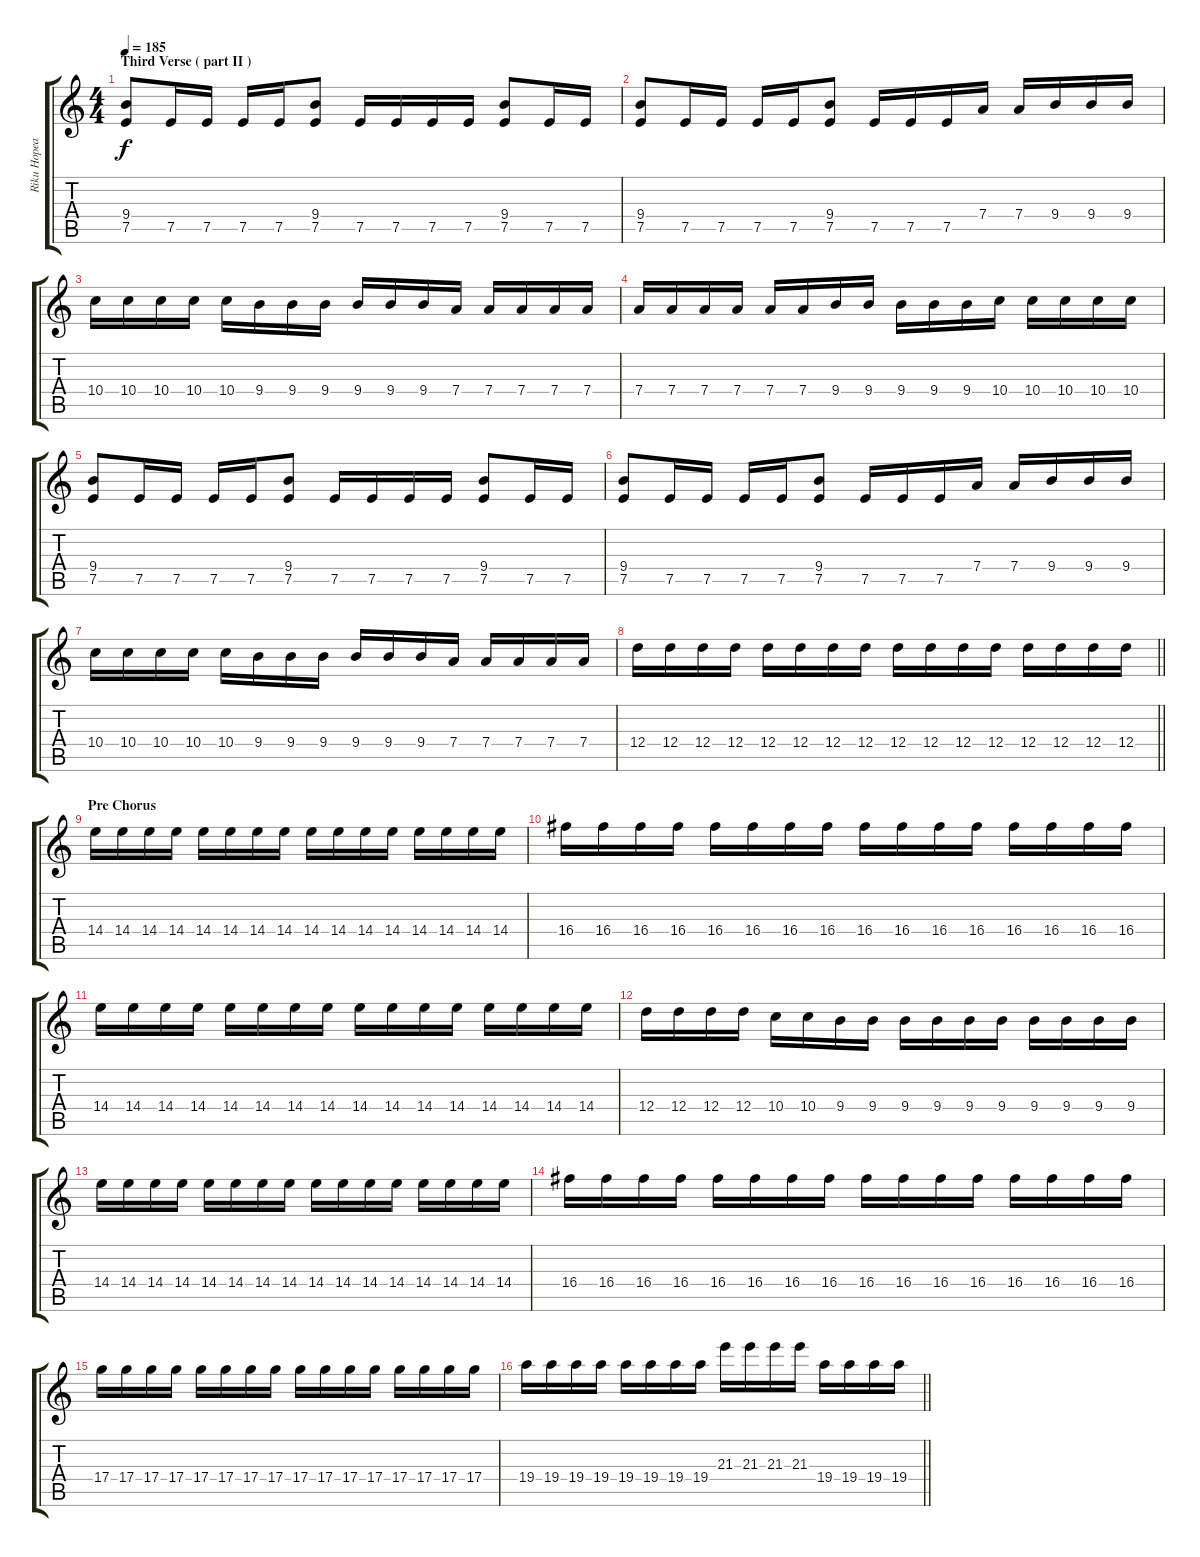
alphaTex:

\track ("Riku Hopeakoski '' K-oz ''" "Riku Hopea") {instrument overdrivenguitar}
\staff {score tabs}
\tuning (E4 B3 G3 D3 A2 E2) {hide}
\ts (4 4)
\section ("" "Third Verse ( part II )")
\tempo 185
\clef g2
\ks c
(9.4 7.5).8{dy f} 7.5.16 7.5.16 7.5.16 7.5.16 (9.4 7.5).8 7.5.16 7.5.16 7.5.16 7.5.16 (9.4 7.5).8 7.5.16 7.5.16 |
(9.4 7.5).8 7.5.16 7.5.16 7.5.16 7.5.16 (9.4 7.5).8 7.5.16 7.5.16 7.5.16 7.4.16 7.4.16 9.4.16 9.4.16 9.4.16 |
10.4.16 10.4.16 10.4.16 10.4.16 10.4.16 9.4.16 9.4.16 9.4.16 9.4.16 9.4.16 9.4.16 7.4.16 7.4.16 7.4.16 7.4.16 7.4.16 |
7.4.16 7.4.16 7.4.16 7.4.16 7.4.16 7.4.16 9.4.16 9.4.16 9.4.16 9.4.16 9.4.16 10.4.16 10.4.16 10.4.16 10.4.16 10.4.16 |
(9.4 7.5).8 7.5.16 7.5.16 7.5.16 7.5.16 (9.4 7.5).8 7.5.16 7.5.16 7.5.16 7.5.16 (9.4 7.5).8 7.5.16 7.5.16 |
(9.4 7.5).8 7.5.16 7.5.16 7.5.16 7.5.16 (9.4 7.5).8 7.5.16 7.5.16 7.5.16 7.4.16 7.4.16 9.4.16 9.4.16 9.4.16 |
10.4.16 10.4.16 10.4.16 10.4.16 10.4.16 9.4.16 9.4.16 9.4.16 9.4.16 9.4.16 9.4.16 7.4.16 7.4.16 7.4.16 7.4.16 7.4.16 |
\barLineRight lightlight
12.4.16 12.4.16 12.4.16 12.4.16 12.4.16 12.4.16 12.4.16 12.4.16 12.4.16 12.4.16 12.4.16 12.4.16 12.4.16 12.4.16 12.4.16 12.4.16 |
\section ("" "Pre Chorus ")
14.4.16 14.4.16 14.4.16 14.4.16 14.4.16 14.4.16 14.4.16 14.4.16 14.4.16 14.4.16 14.4.16 14.4.16 14.4.16 14.4.16 14.4.16 14.4.16 |
16.4.16 16.4.16 16.4.16 16.4.16 16.4.16 16.4.16 16.4.16 16.4.16 16.4.16 16.4.16 16.4.16 16.4.16 16.4.16 16.4.16 16.4.16 16.4.16 |
14.4.16 14.4.16 14.4.16 14.4.16 14.4.16 14.4.16 14.4.16 14.4.16 14.4.16 14.4.16 14.4.16 14.4.16 14.4.16 14.4.16 14.4.16 14.4.16 |
12.4.16 12.4.16 12.4.16 12.4.16 10.4.16 10.4.16 9.4.16 9.4.16 9.4.16 9.4.16 9.4.16 9.4.16 9.4.16 9.4.16 9.4.16 9.4.16 |
14.4.16 14.4.16 14.4.16 14.4.16 14.4.16 14.4.16 14.4.16 14.4.16 14.4.16 14.4.16 14.4.16 14.4.16 14.4.16 14.4.16 14.4.16 14.4.16 |
16.4.16 16.4.16 16.4.16 16.4.16 16.4.16 16.4.16 16.4.16 16.4.16 16.4.16 16.4.16 16.4.16 16.4.16 16.4.16 16.4.16 16.4.16 16.4.16 |
17.4.16 17.4.16 17.4.16 17.4.16 17.4.16 17.4.16 17.4.16 17.4.16 17.4.16 17.4.16 17.4.16 17.4.16 17.4.16 17.4.16 17.4.16 17.4.16 |
\barLineRight lightlight
19.4.16 19.4.16 19.4.16 19.4.16 19.4.16 19.4.16 19.4.16 19.4.16 21.3.16 21.3.16 21.3.16 21.3.16 19.4.16 19.4.16 19.4.16 19.4.16
